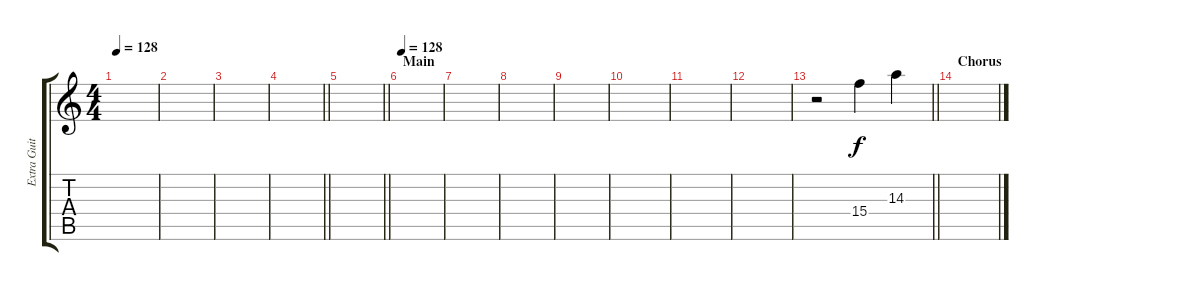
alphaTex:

\track ("Extra Guitar" "Extra Guit") {instrument distortionguitar}
\staff {score tabs}
\tuning (E4 B3 G3 D3 A2 E2) {hide}
\ts (4 4)
\tempo 128
\clef g2
\ks c
|
|
|
\barLineRight lightlight
|
\section ("" "")
\barLineRight lightlight
|
\section ("" "Main")
\tempo 128
|
|
|
|
|
|
|
\barLineRight lightlight
r.2 15.4.4{volume 10} 14.3.4 |
\section ("" "Chorus")
